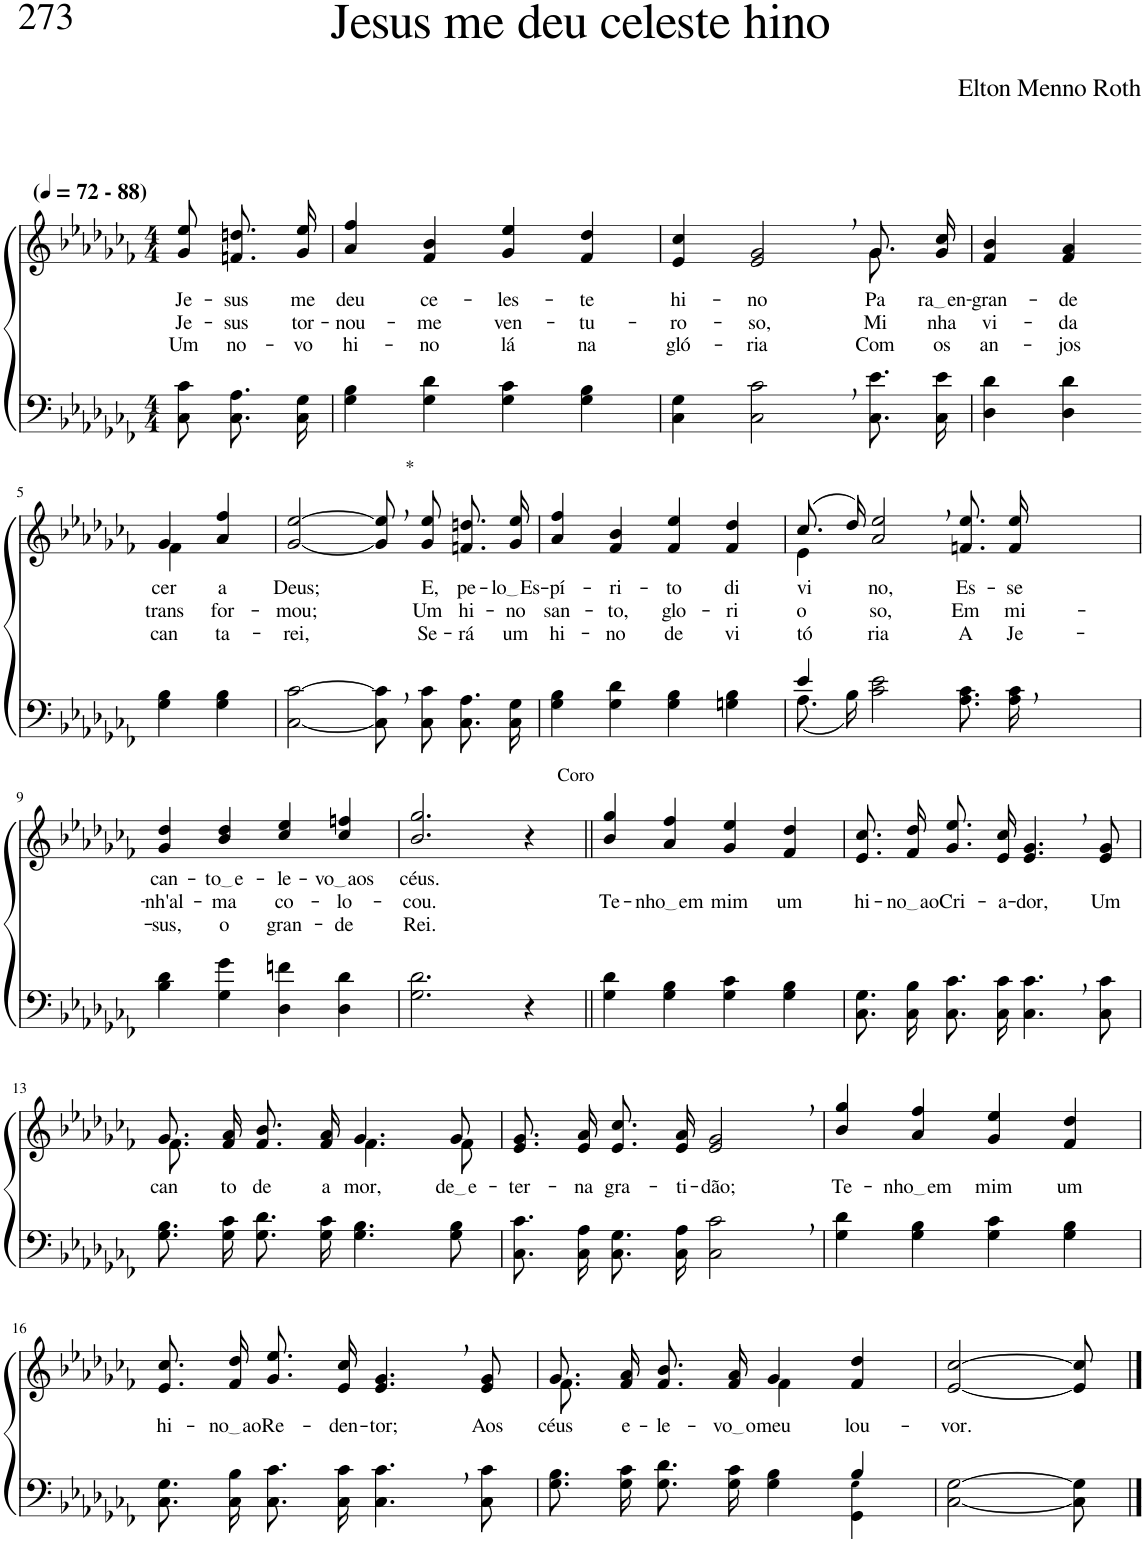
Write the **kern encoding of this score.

**kern	**kern	**text	**text	**text
*part2	*part1	*part1	*part1	*part1
*staff2	*staff1	*staff1	*staff1	*staff1
*I"Parte III e IV	*I"Parte I e II	*	*	*
*clefF4	*clefG2	*	*	*
*Trd2c3	*Trd2c3	*	*	*
*k[b-e-a-d-g-c-f-]	*k[b-e-a-d-g-c-f-]	*	*	*
*M4/4	*M4/4	*	*	*
*MM72	*MM72	*	*	*
=1	=1	=1	=1	=1
!	!LO:TX:a:B:t=(	!	!	!
!	!LO:TX:a:B:t=- 88)	!	!	!
!	!	!LO:LY:b	!LO:LY:b	!LO:LY:b
8C-\ 8c-\	8g-/ 8ee-/	Je-	Je-	Um
!	!	!LO:LY:b	!LO:LY:b	!LO:LY:b
8.C-\ 8.A-\L	8.fn\ 8.ddn\L	-sus	-sus	no-
!	!	!LO:LY:b	!LO:LY:b	!LO:LY:b
16C-\ 16G-\Jk	16g-\ 16ee-\Jk	me	tor-	-vo
=2	=2	=2	=2	=2
!	!	!LO:LY:b	!LO:LY:b	!LO:LY:b
4G-\ 4B-\	4a-/ 4ff-/	deu	-nou-	hi-
!	!	!LO:LY:b	!LO:LY:b	!LO:LY:b
4G-\ 4d-\	4f-/ 4b-/	ce-	-me	-no
!	!	!LO:LY:b	!LO:LY:b	!LO:LY:b
4G-\ 4c-\	4g-/ 4ee-/	-les-	ven-	lá
!	!	!LO:LY:b	!LO:LY:b	!LO:LY:b
4G-\ 4B-\	4f-/ 4dd-/	-te	-tu-	na
=3	=3	=3	=3	=3
!	!	!LO:LY:b	!LO:LY:b	!LO:LY:b
*	*^	*	*	*
4C-\ 4G-\	4e-/ 4cc-/	2.ryy	hi-	-ro-	gló-
!	!	!	!LO:LY:b	!LO:LY:b	!LO:LY:b
2C-\, 2c-\,	2e-/, 2g-/,	.	-no	-so,	-ria
!	!	!	!LO:LY:b	!LO:LY:b	!LO:LY:b
8.C-\ 8.e-\L	8.g-/L	8.g-\	Pa-	Mi-	Com
!	!	!	!LO:LY:b	!LO:LY:b	!LO:LY:b
16C-\ 16e-\Jk	16g-/ 16cc-/Jk	16ryy	ra en	-nha	os
=4	=4	=4	=4	=4	=4
!	!	!	!LO:LY:b	!LO:LY:b	!LO:LY:b
*	*v	*v	*	*	*
4D-\ 4d-\	4f-/ 4b-/	-gran-	vi-	an-
!	!	!LO:LY:b	!LO:LY:b	!LO:LY:b
4D-\ 4d-\	4f-/ 4a-/	-de-	-da	-jos
!!LO:LB:g=z
=5-	=5-	=5-	=5-	=5-
*	*^	*	*	*
!	!	!	!LO:LY:b	!LO:LY:b	!LO:LY:b
4G-\ 4B-\	4g-/	4f-\	-cer	trans-	can-
!	!	!	!LO:LY:b	!LO:LY:b	!LO:LY:b
4G-\ 4B-\	4a-/ 4ff-/	4ryy	a	-for-	ta-
=6	=6	=6	=6	=6	=6
!	!	!	!LO:LY:b	!LO:LY:b	!LO:LY:b
*	*v	*v	*	*	*
[2C-\ [2c-\	[2g-/ [2ee-/	Deus;	-mou;	-rei,
!	!LO:TX:a:t=*	!	!	!
8C-],\ 8c-],\L	8g-],\ 8ee-],\L	.	.	.
!	!	!LO:LY:b	!LO:LY:b	!LO:LY:b
8C-\ 8c-\J	8g-\ 8ee-\J	E,	Um	Se-
!	!	!LO:LY:b	!LO:LY:b	!LO:LY:b
8.C-\ 8.A-\L	8.fn\ 8.ddn\L	pe-	hi-	-rá
!	!	!LO:LY:b	!LO:LY:b	!LO:LY:b
16C-\ 16G-\Jk	16g-\ 16ee-\Jk	lo Es	-no	um
=7	=7	=7	=7	=7
!	!	!LO:LY:b	!LO:LY:b	!LO:LY:b
4G-\ 4B-\	4a-/ 4ff-/	-pí-	san-	hi-
!	!	!LO:LY:b	!LO:LY:b	!LO:LY:b
4G-\ 4d-\	4f-/ 4b-/	-ri-	-to,	-no
!	!	!LO:LY:b	!LO:LY:b	!LO:LY:b
4G-\ 4B-\	4f-/ 4ee-/	-to	glo-	de
!	!	!LO:LY:b	!LO:LY:b	!LO:LY:b
4Gn\ 4B-\	4f-/ 4dd-/	di-	-ri-	vi-
=8	=8	=8	=8	=8
*^	*^	*	*	*
!	!	!	!	!LO:LY:b	!LO:LY:b	!LO:LY:b
4e-/	(8.A-\L	(8.cc-/L	4e-\	-vi-	o-	-tó-
.	16B-\Jk)	16dd-/Jk)	.	.	.	.
!	!	!	!	!LO:LY:b	!LO:LY:b	!LO:LY:b
2.ryy	2c-\ 2e-\	2a-/, 2ee-/,	2.ryy	-no,	-so,	-ria
!	!	!	!	!LO:LY:b	!LO:LY:b	!LO:LY:b
.	8.A-\ 8.c-\L	8.fn\ 8.ee-\L	.	Es-	Em	A
!	!	!	!	!LO:LY:b	!LO:LY:b	!LO:LY:b
.	16A-\ 16c-\Jk	16f\ 16ee-\Jk	.	-se	mi-	Je-
*	*	*v	*v	*	*	*
!!LO:LB:g=z
=9	=9	=9	=9	=9	=9
!	!	!	!LO:LY:b	!LO:LY:b	!LO:LY:b
*v	*v	*	*	*	*
4B-\ 4d-\	4g-/ 4dd-/	can-	-nh'al-	-sus,
!	!	!LO:LY:b	!LO:LY:b	!LO:LY:b
4G-\ 4g-\	4b-/ 4dd-/	to e	-ma	o
!	!	!LO:LY:b	!LO:LY:b	!LO:LY:b
4D-\ 4fn\	4cc-/ 4ee-/	-le-	co-	gran-
!	!	!LO:LY:b	!LO:LY:b	!LO:LY:b
4D-\ 4d-\	4cc-/ 4ffn/	vo aos	-lo-	-de
=10	=10	=10	=10	=10
!	!	!LO:LY:b	!LO:LY:b	!LO:LY:b
2.G-\ 2.d-\	2.b-/ 2.gg-/	céus.	-cou.	Rei.
!	!LO:TX:a:t=Coro	!	!	!
4r	4r	.	.	.
=11||	=11||	=11||	=11||	=11||
!	!	!	!LO:LY:b	!
4G-\ 4d-\	4b-/ 4gg-/	.	Te-	.
!	!	!	!LO:LY:b	!
4G-\ 4B-\	4a-/ 4ff-/	.	nho em	.
!	!	!	!LO:LY:b	!
4G-\ 4c-\	4g-/ 4ee-/	.	mim	.
!	!	!	!LO:LY:b	!
4G-\ 4B-\	4f-/ 4dd-/	.	um	.
=12	=12	=12	=12	=12
!	!	!	!LO:LY:b	!
8.C-\ 8.G-\L	8.e-/ 8.cc-/L	.	hi-	.
!	!	!	!LO:LY:b	!
16C-\ 16B-\Jk	16f-/ 16dd-/Jk	.	no ao	.
!	!	!	!LO:LY:b	!
8.C-\ 8.c-\L	8.g-/ 8.ee-/L	.	Cri-	.
!	!	!	!LO:LY:b	!
16C-\ 16c-\Jk	16e-/ 16cc-/Jk	.	-a-	.
!	!	!	!LO:LY:b	!
4.C-\, 4.c-\,	4.e-/, 4.g-/,	.	-dor,	.
!	!	!	!LO:LY:b	!
8C-\ 8c-\	8e-/ 8g-/	.	Um	.
!!LO:LB:g=z
=13	=13	=13	=13	=13
*	*^	*	*	*
!	!	!	!LO:LY:b	!	!
8.G-\ 8.B-\L	8.g-/L	8.f-\	can-	.	.
!	!	!	!LO:LY:b	!	!
16G-\ 16c-\Jk	16f-/ 16a-/Jk	16ryy	-to	.	.
!	!	!	!LO:LY:b	!	!
*	*v	*v	*	*	*
8.G-\ 8.d-\L	8.f-/ 8.b-/L	de	.	.
!	!	!LO:LY:b	!	!
16G-\ 16c-\Jk	16f-/ 16a-/Jk	a	.	.
*	*^	*	*	*
!	!	!	!LO:LY:b	!	!
4.G-\ 4.B-\	4.g-/	4.f-\	mor,	.	.
!	!	!	!LO:LY:b	!	!
8G-\ 8B-\	8g-/	8f-\	de e	.	.
=14	=14	=14	=14	=14	=14
!	!	!	!LO:LY:b	!	!
*	*v	*v	*	*	*
8.C-\ 8.c-\L	8.e-/ 8.g-/L	-ter-	.	.
!	!	!LO:LY:b	!	!
16C-\ 16A-\Jk	16e-/ 16a-/Jk	-na	.	.
!	!	!LO:LY:b	!	!
8.C-\ 8.G-\L	8.e-/ 8.cc-/L	gra-	.	.
!	!	!LO:LY:b	!	!
16C-\ 16A-\Jk	16e-/ 16a-/Jk	-ti-	.	.
!	!	!LO:LY:b	!	!
2C-\, 2c-\,	2e-/, 2g-/,	-dão;	.	.
=15	=15	=15	=15	=15
!	!	!LO:LY:b	!	!
4G-\ 4d-\	4b-/ 4gg-/	Te-	.	.
!	!	!LO:LY:b	!	!
4G-\ 4B-\	4a-/ 4ff-/	nho em	.	.
!	!	!LO:LY:b	!	!
4G-\ 4c-\	4g-/ 4ee-/	mim	.	.
!	!	!LO:LY:b	!	!
4G-\ 4B-\	4f-/ 4dd-/	um	.	.
!!LO:LB:g=z
=16	=16	=16	=16	=16
!	!	!LO:LY:b	!	!
8.C-\ 8.G-\L	8.e-/ 8.cc-/L	hi-	.	.
!	!	!LO:LY:b	!	!
16C-\ 16B-\Jk	16f-/ 16dd-/Jk	no ao	.	.
!	!	!LO:LY:b	!	!
8.C-\ 8.c-\L	8.g-/ 8.ee-/L	Re-	.	.
!	!	!LO:LY:b	!	!
16C-\ 16c-\Jk	16e-/ 16cc-/Jk	-den-	.	.
!	!	!LO:LY:b	!	!
4.C-\, 4.c-\,	4.e-/, 4.g-/,	-tor;	.	.
!	!	!LO:LY:b	!	!
8C-\ 8c-\	8e-/ 8g-/	Aos	.	.
=17	=17	=17	=17	=17
*^	*^	*	*	*
!	!	!	!	!LO:LY:b	!	!
2.ryy	8.G-\ 8.B-\L	8.g-/L	8.f-\	céus	.	.
!	!	!	!	!LO:LY:b	!	!
.	16G-\ 16c-\Jk	16f-/ 16a-/Jk	16ryy	e-	.	.
!	!	!	!	!LO:LY:b	!	!
*	*	*v	*v	*	*	*
.	8.G-\ 8.d-\L	8.f-/ 8.b-/L	-le-	.	.
!	!	!	!LO:LY:b	!	!
.	16G-\ 16c-\Jk	16f-/ 16a-/Jk	vo o	.	.
*	*	*^	*	*	*
!	!	!	!	!LO:LY:b	!	!
.	4G-\ 4B-\	4g-/	4f-\	meu	.	.
!	!	!	!	!LO:LY:b	!	!
4B-/	4GG-\ 4G-!\	4f-/ 4dd-/	4ryy	lou-	.	.
=18	=18	=18	=18	=18	=18	=18
!	!	!	!	!LO:LY:b	!	!
*v	*v	*	*	*	*	*
*	*v	*v	*	*	*
[2C-\ [2G-\	[2e-/ [2cc-/	-vor.	.	.
8C-\] 8G-\]	8e-/] 8cc-/]	.	.	.
==	==	==	==	==
*-	*-	*-	*-	*-
